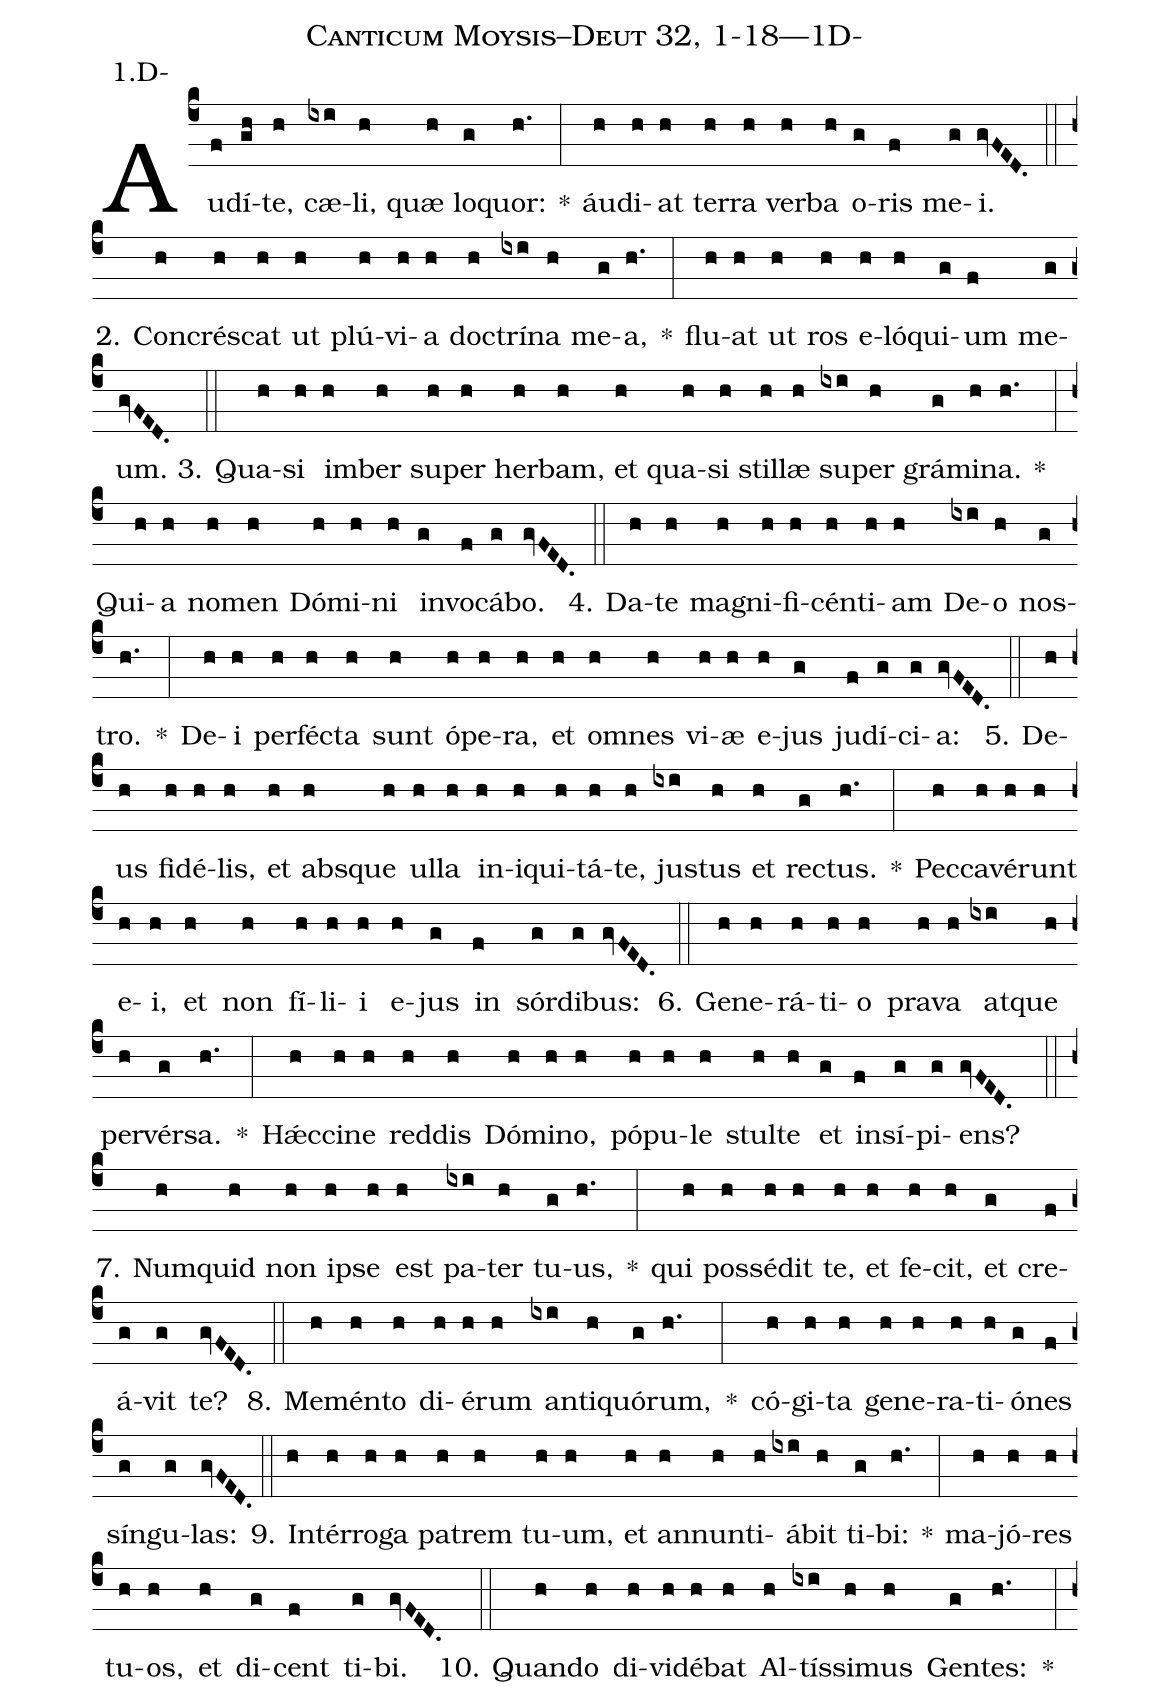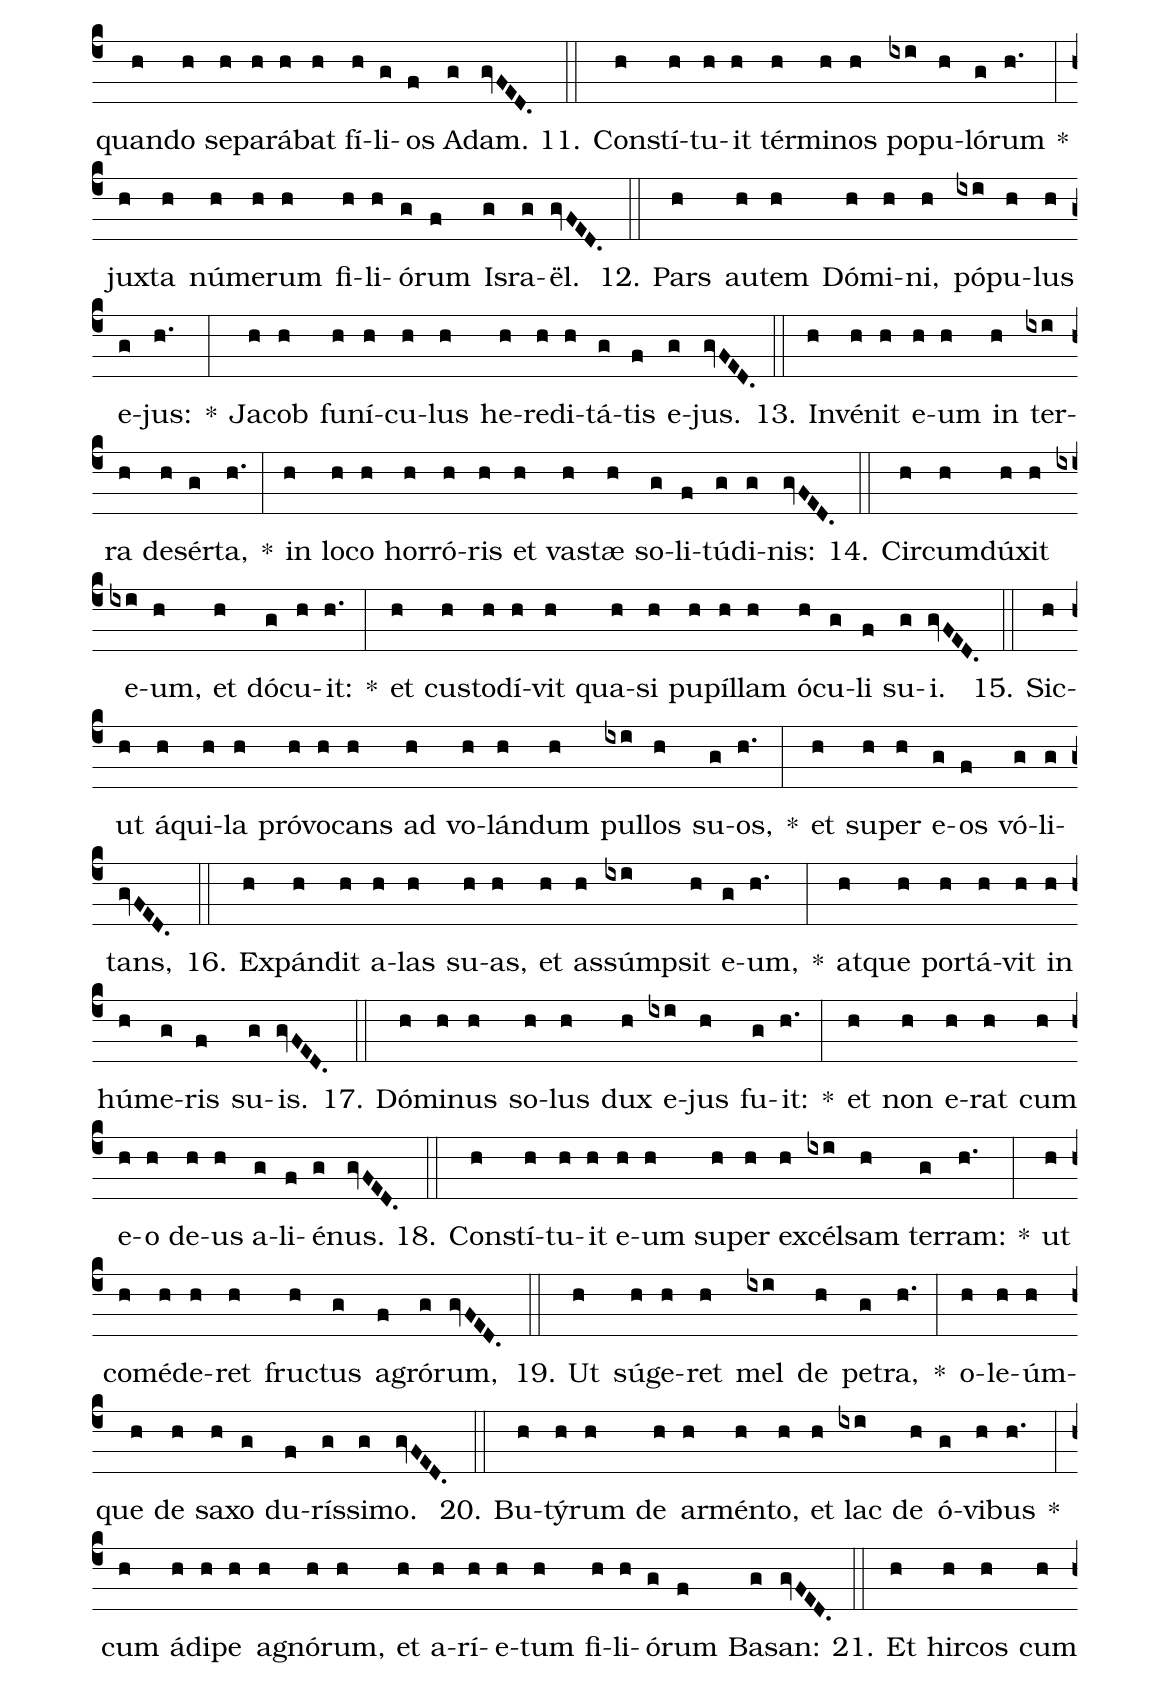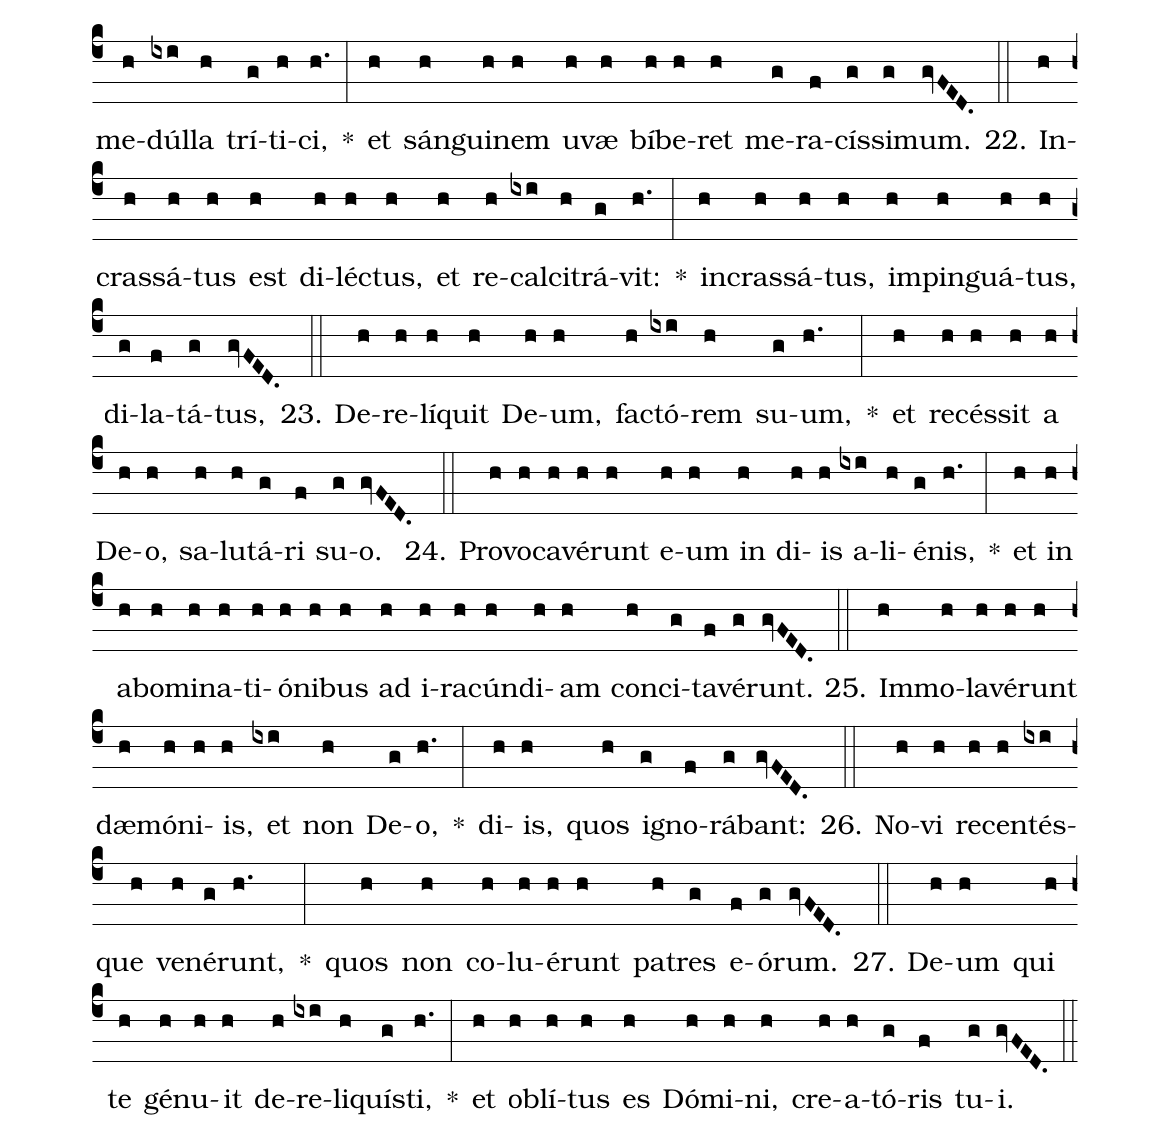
name: Canticum Moysis--Deut 32, 1-18---1D-;
annotation: 1.D-;
%%
(c4)Au(f)dí(gh)te,(h) cæ(ixi)li,(h) quæ(h) lo(g)quor:(h.) *(:) áu(h)di(h)at(h) ter(h)ra(h) ver(h)ba(h) o(g)ris(f) me(g)i.(gvFED.) (::)
2. Con(h)crés(h)cat(h) ut(h) plú(h)vi(h)a(h) doc(h)trí(ixi)na(h) me(g)a,(h.) *(:) flu(h)at(h) ut(h) ros(h) e(h)ló(h)qui(g)um(f) me(g)um.(gvFED.) (::)
3. Qua(h)si(h) im(h)ber(h) su(h)per(h) her(h)bam,(h) et(h) qua(h)si(h) stil(h)læ(h) su(ixi)per(h) grá(g)mi(h)na.(h.) *(:) Qui(h)a(h) no(h)men(h) Dó(h)mi(h)ni(h) in(g)vo(f)cá(g)bo.(gvFED.) (::)
4. Da(h)te(h) ma(h)gni(h)fi(h)cén(h)ti(h)am(h) De(ixi)o(h) nos(g)tro.(h.) *(:) De(h)i(h) per(h)féc(h)ta(h) sunt(h) ó(h)pe(h)ra,(h) et(h) om(h)nes(h) vi(h)æ(h) e(h)jus(g) ju(f)dí(g)ci(g)a:(gvFED.) (::)
5. De(h)us(h) fi(h)dé(h)lis,(h) et(h) abs(h)que(h) ul(h)la(h) in(h)i(h)qui(h)tá(h)te,(h) jus(ixi)tus(h) et(h) rec(g)tus.(h.) *(:) Pec(h)ca(h)vé(h)runt(h) e(h)i,(h) et(h) non(h) fí(h)li(h)i(h) e(h)jus(g) in(f) sór(g)di(g)bus:(gvFED.) (::)
6. Ge(h)ne(h)rá(h)ti(h)o(h) pra(h)va(h) at(ixi)que(h) per(h)vér(g)sa.(h.) *(:) Hǽc(h)ci(h)ne(h) red(h)dis(h) Dó(h)mi(h)no,(h) pó(h)pu(h)le(h) stul(h)te(h) et(g) in(f)sí(g)pi(g)ens?(gvFED.) (::)
7. Num(h)quid(h) non(h) ip(h)se(h) est(h) pa(ixi)ter(h) tu(g)us,(h.) *(:) qui(h) pos(h)sé(h)dit(h) te,(h) et(h) fe(h)cit,(h) et(g) cre(f)á(g)vit(g) te?(gvFED.) (::)
8. Me(h)mén(h)to(h) di(h)é(h)rum(h) an(ixi)ti(h)quó(g)rum,(h.) *(:) có(h)gi(h)ta(h) ge(h)ne(h)ra(h)ti(h)ó(g)nes(f) sín(g)gu(g)las:(gvFED.) (::)
9. In(h)tér(h)ro(h)ga(h) pa(h)trem(h) tu(h)um,(h) et(h) an(h)nun(h)ti(h)á(ixi)bit(h) ti(g)bi:(h.) *(:) ma(h)jó(h)res(h) tu(h)os,(h) et(h) di(g)cent(f) ti(g)bi.(gvFED.) (::)
10. Quan(h)do(h) di(h)vi(h)dé(h)bat(h) Al(h)tís(ixi)si(h)mus(h) Gen(g)tes:(h.) *(:) quan(h)do(h) se(h)pa(h)rá(h)bat(h) fí(h)li(g)os(f) A(g)dam.(gvFED.) (::)
11. Con(h)stí(h)tu(h)it(h) tér(h)mi(h)nos(h) po(ixi)pu(h)ló(g)rum(h.) *(:) jux(h)ta(h) nú(h)me(h)rum(h) fi(h)li(h)ó(g)rum(f) Is(g)ra(g)ël.(gvFED.) (::)
12. Pars(h) au(h)tem(h) Dó(h)mi(h)ni,(h) pó(ixi)pu(h)lus(h) e(g)jus:(h.) *(:) Ja(h)cob(h) fu(h)ní(h)cu(h)lus(h) he(h)re(h)di(h)tá(g)tis(f) e(g)jus.(gvFED.) (::)
13. In(h)vé(h)nit(h) e(h)um(h) in(h) ter(ixi)ra(h) de(h)sér(g)ta,(h.) *(:) in(h) lo(h)co(h) hor(h)ró(h)ris(h) et(h) vas(h)tæ(h) so(g)li(f)tú(g)di(g)nis:(gvFED.) (::)
14. Cir(h)cum(h)dú(h)xit(h) e(ixi)um,(h) et(h) dó(g)cu(h)it:(h.) *(:) et(h) cus(h)to(h)dí(h)vit(h) qua(h)si(h) pu(h)píl(h)lam(h) ó(h)cu(g)li(f) su(g)i.(gvFED.) (::)
15. Sic(h)ut(h) á(h)qui(h)la(h) pró(h)vo(h)cans(h) ad(h) vo(h)lán(h)dum(h) pul(ixi)los(h) su(g)os,(h.) *(:) et(h) su(h)per(h) e(g)os(f) vó(g)li(g)tans,(gvFED.) (::)
16. Ex(h)pán(h)dit(h) a(h)las(h) su(h)as,(h) et(h) as(h)súmp(ixi)sit(h) e(g)um,(h.) *(:) at(h)que(h) por(h)tá(h)vit(h) in(h) hú(h)me(g)ris(f) su(g)is.(gvFED.) (::)
17. Dó(h)mi(h)nus(h) so(h)lus(h) dux(h) e(ixi)jus(h) fu(g)it:(h.) *(:) et(h) non(h) e(h)rat(h) cum(h) e(h)o(h) de(h)us(h) a(g)li(f)é(g)nus.(gvFED.) (::)
18. Con(h)stí(h)tu(h)it(h) e(h)um(h) su(h)per(h) ex(h)cél(ixi)sam(h) ter(g)ram:(h.) *(:) ut(h) com(h)é(h)de(h)ret(h) fruc(h)tus(g) a(f)gró(g)rum,(gvFED.) (::)
19. Ut(h) sú(h)ge(h)ret(h) mel(ixi) de(h) pe(g)tra,(h.) *(:) o(h)le(h)úm(h)que(h) de(h) sa(h)xo(g) du(f)rís(g)si(g)mo.(gvFED.) (::)
20. Bu(h)tý(h)rum(h) de(h) ar(h)mén(h)to,(h) et(h) lac(ixi) de(h) ó(g)vi(h)bus(h.) *(:) cum(h) á(h)di(h)pe(h) a(h)gnó(h)rum,(h) et(h) a(h)rí(h)e(h)tum(h) fi(h)li(h)ó(g)rum(f) Ba(g)san:(gvFED.) (::)
21. Et(h) hir(h)cos(h) cum(h) me(h)dúl(ixi)la(h) trí(g)ti(h)ci,(h.) *(:) et(h) sán(h)gui(h)nem(h) u(h)væ(h) bí(h)be(h)ret(h) me(g)ra(f)cís(g)si(g)mum.(gvFED.) (::)
22. In(h)cras(h)sá(h)tus(h) est(h) di(h)léc(h)tus,(h) et(h) re(h)cal(ixi)ci(h)trá(g)vit:(h.) *(:) in(h)cras(h)sá(h)tus,(h) im(h)pin(h)guá(h)tus,(h) di(g)la(f)tá(g)tus,(gvFED.) (::)
23. De(h)re(h)lí(h)quit(h) De(h)um,(h) fac(h)tó(ixi)rem(h) su(g)um,(h.) *(:) et(h) re(h)cés(h)sit(h) a(h) De(h)o,(h) sa(h)lu(h)tá(g)ri(f) su(g)o.(gvFED.) (::)
24. Pro(h)vo(h)ca(h)vé(h)runt(h) e(h)um(h) in(h) di(h)is(h) a(ixi)li(h)é(g)nis,(h.) *(:) et(h) in(h) ab(h)o(h)mi(h)na(h)ti(h)ó(h)ni(h)bus(h) ad(h) i(h)ra(h)cún(h)di(h)am(h) con(h)ci(g)ta(f)vé(g)runt.(gvFED.) (::)
25. Im(h)mo(h)la(h)vé(h)runt(h) dæ(h)mó(h)ni(h)is,(h) et(ixi) non(h) De(g)o,(h.) *(:) di(h)is,(h) quos(h) i(g)gno(f)rá(g)bant:(gvFED.) (::)
26. No(h)vi(h) re(h)cen(h)tés(ixi)que(h) ve(h)né(g)runt,(h.) *(:) quos(h) non(h) co(h)lu(h)é(h)runt(h) pa(h)tres(g) e(f)ó(g)rum.(gvFED.) (::)
27. De(h)um(h) qui(h) te(h) gé(h)nu(h)it(h) de(h)re(ixi)li(h)quís(g)ti,(h.) *(:) et(h) ob(h)lí(h)tus(h) es(h) Dó(h)mi(h)ni,(h) cre(h)a(h)tó(g)ris(f) tu(g)i.(gvFED.) (::)
